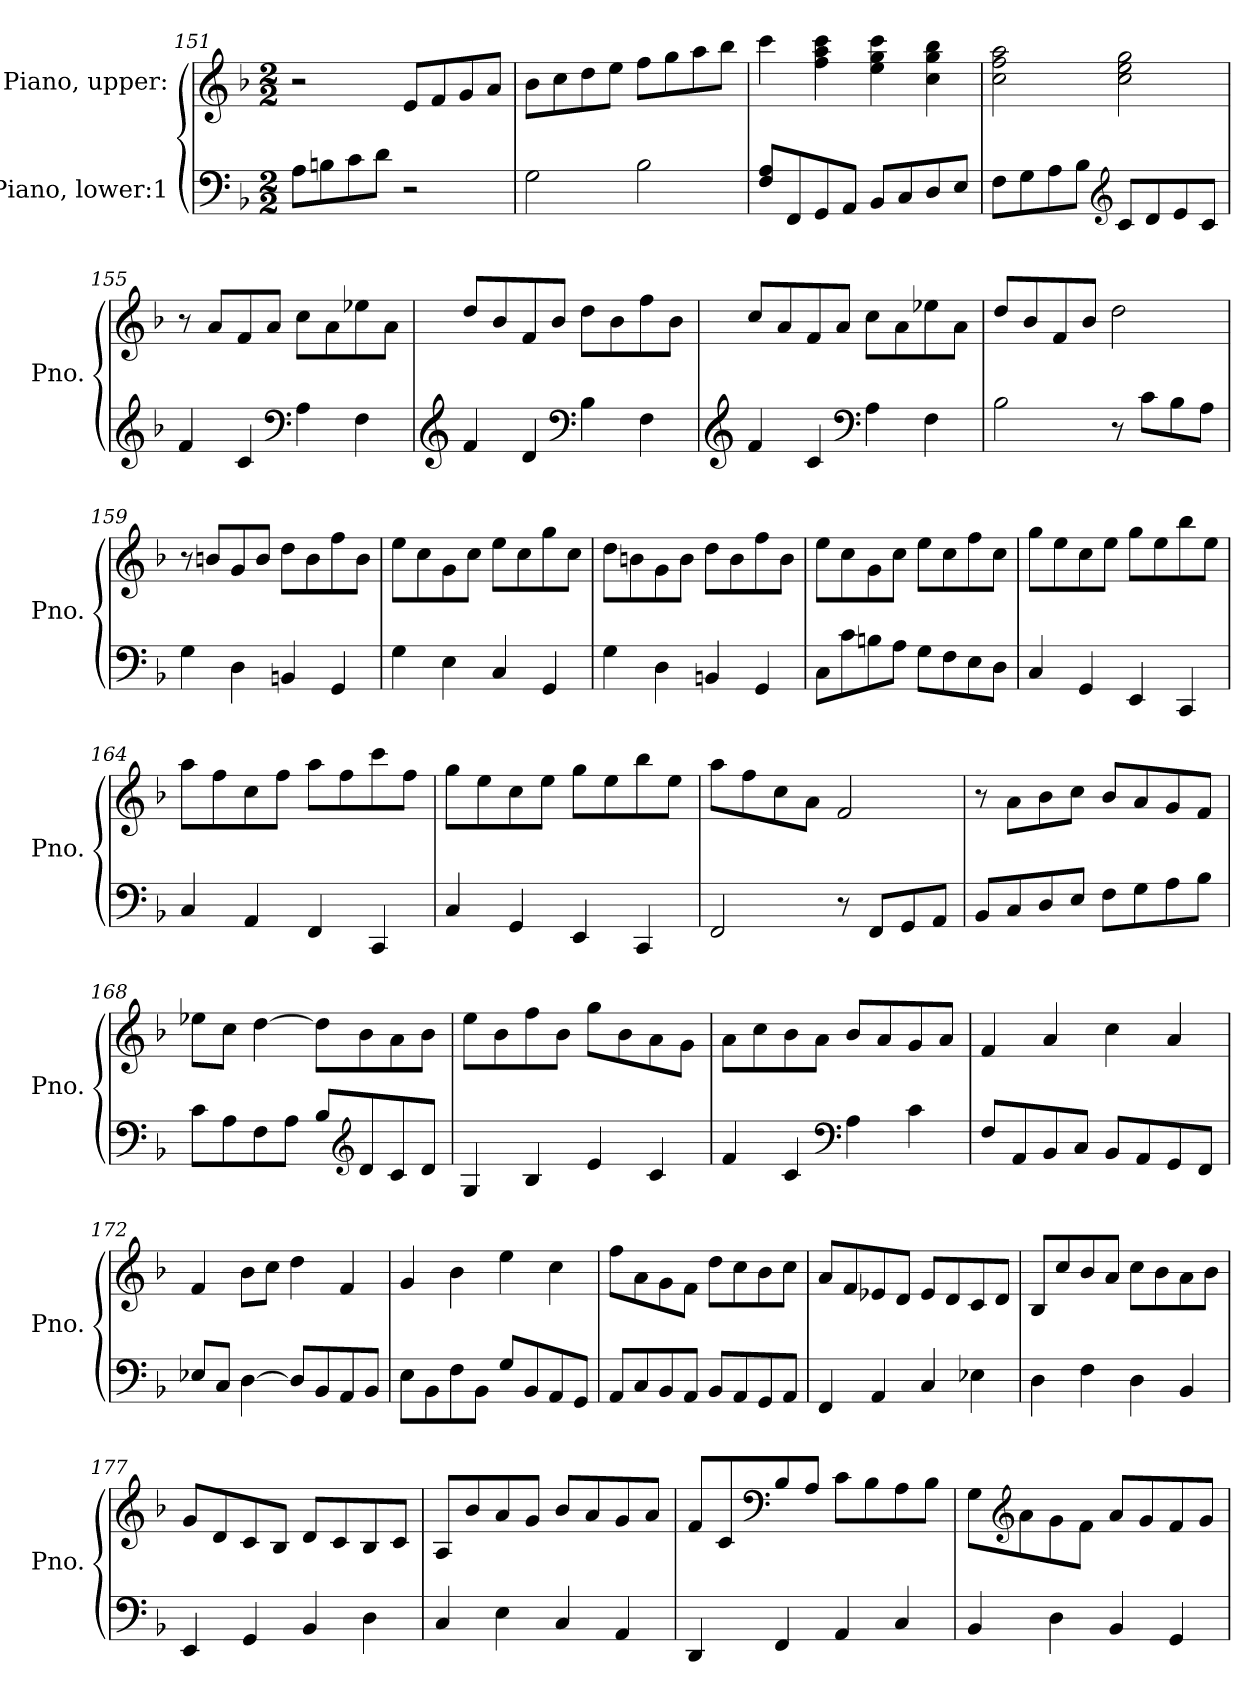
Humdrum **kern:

**kern	**kern
*part2	*part1
*staff2	*staff1
*I"Piano, lower:1	*I"Piano, upper:
*I'Pno.	*I'Pno.
*clefF4	*clefG2
*k[b-]	*k[b-]
*M2/2	*M2/2
=151	=151
8A\L	2r
8Bn\	.
8c\	.
8d\J	.
2r	8e/L
.	8f/
.	8g/
.	8a/J
=152	=152
2G\	8b-\L
.	8cc\
.	8dd\
.	8ee\J
2B-\	8ff\L
.	8gg\
.	8aa\
.	8bb-\J
=153	=153
8F/ 8A/L	4ccc\
8FF/	.
8GG/	4ff\ 4aa\ 4ccc\
8AA/J	.
8BB-/L	4ee\ 4gg\ 4ccc\
8C/	.
8D/	4cc\ 4gg\ 4bb-\
8E/J	.
!!LO:PB:g=z
=154	=154
8F\L	2cc\ 2ff\ 2aa\
8G\	.
8A\	.
8B-\J	.
*clefG2	*
8c/L	2cc\ 2ee\ 2gg\
8d/	.
8e/	.
8c/J	.
=155	=155
4f/	8r
.	8a/L
4c/	8f/
.	8a/J
*clefF4	*
4A\	8cc\L
.	8a\
4F\	8ee-X\
.	8a\J
=156	=156
*clefG2	*
4f/	8dd/L
.	8b-/
4d/	8f/
.	8b-/J
*clefF4	*
4B-\	8dd\L
.	8b-\
4F\	8ff\
.	8b-\J
=157	=157
*clefG2	*
4f/	8cc/L
.	8a/
4c/	8f/
.	8a/J
*clefF4	*
4A\	8cc\L
.	8a\
4F\	8ee-X\
.	8a\J
!!LO:LB:g=z
=158	=158
2B-\	8dd/L
.	8b-/
.	8f/
.	8b-/J
8r	2dd\
8c\L	.
8B-\	.
8A\J	.
=159	=159
4G\	8r
.	8bn/L
4D\	8g/
.	8b/J
4BBn/	8dd\L
.	8b\
4GG/	8ff\
.	8b\J
=160	=160
4G\	8ee\L
.	8cc\
4E\	8g\
.	8cc\J
4C/	8ee\L
.	8cc\
4GG/	8gg\
.	8cc\J
=161	=161
4G\	8dd\L
.	8bn\
4D\	8g\
.	8b\J
4BBn/	8dd\L
.	8b\
4GG/	8ff\
.	8b\J
=162	=162
8C\L	8ee\L
8c\	8cc\
8Bn\	8g\
8A\J	8cc\J
8G\L	8ee\L
8F\	8cc\
8E\	8ff\
8D\J	8cc\J
!!LO:LB:g=z
=163	=163
4C/	8gg\L
.	8ee\
4GG/	8cc\
.	8ee\J
4EE/	8gg\L
.	8ee\
4CC/	8bb-\
.	8ee\J
=164	=164
4C/	8aa\L
.	8ff\
4AA/	8cc\
.	8ff\J
4FF/	8aa\L
.	8ff\
4CC/	8ccc\
.	8ff\J
=165	=165
4C/	8gg\L
.	8ee\
4GG/	8cc\
.	8ee\J
4EE/	8gg\L
.	8ee\
4CC/	8bb-\
.	8ee\J
=166	=166
2FF/	8aa\L
.	8ff\
.	8cc\
.	8a\J
8r	2f/
8FF/L	.
8GG/	.
8AA/J	.
=167	=167
8BB-/L	8r
8C/	8a\L
8D/	8b-\
8E/J	8cc\J
8F\L	8b-/L
8G\	8a/
8A\	8g/
8B-\J	8f/J
!!LO:LB:g=z
=168	=168
8c\L	8ee-X\L
8A\	8cc\J
8F\	[4dd\
8A\J	.
8B-/L	8dd\L]
*clefG2	*
8d/	8b-\
8c/	8a\
8d/J	8b-\J
=169	=169
4G/	8ee\L
.	8b-\
4B-/	8ff\
.	8b-\J
4e/	8gg\L
.	8b-\
4c/	8a\
.	8g\J
=170	=170
4f/	8a\L
.	8cc\
4c/	8b-\
.	8a\J
*clefF4	*
4A\	8b-/L
.	8a/
4c\	8g/
.	8a/J
=171	=171
8F/L	4f/
8AA/	.
8BB-/	4a/
8C/J	.
8BB-/L	4cc\
8AA/	.
8GG/	4a/
8FF/J	.
!!LO:LB:g=z
=172	=172
8E-X/L	4f/
8C/J	.
[4D\	8b-\L
.	8cc\J
8D/L]	4dd\
8BB-/	.
8AA/	4f/
8BB-/J	.
=173	=173
8E\L	4g/
8BB-\	.
8F\	4b-\
8BB-\J	.
8G/L	4ee\
8BB-/	.
8AA/	4cc\
8GG/J	.
=174	=174
8AA/L	8ff\L
8C/	8a\
8BB-/	8g\
8AA/J	8f\J
8BB-/L	8dd\L
8AA/	8cc\
8GG/	8b-\
8AA/J	8cc\J
=175	=175
4FF/	8a/L
.	8f/
4AA/	8e-X/
.	8d/J
4C/	8e-/L
.	8d/
4E-X\	8c/
.	8d/J
=176	=176
4D\	8B-/L
.	8cc/
4F\	8b-/
.	8a/J
4D\	8cc\L
.	8b-\
4BB-/	8a\
.	8b-\J
!!LO:LB:g=z
=177	=177
4EE/	8g/L
.	8d/
4GG/	8c/
.	8B-/J
4BB-/	8d/L
.	8c/
4D\	8B-/
.	8c/J
=178	=178
4C/	8A/L
.	8b-/
4E\	8a/
.	8g/J
4C/	8b-/L
.	8a/
4AA/	8g/
.	8a/J
=179	=179
4DD/	8f/L
.	8c/
*	*clefF4
4FF/	8B-/
.	8A/J
4AA/	8c\L
.	8B-\
4C/	8A\
.	8B-\J
=180	=180
4BB-/	8G\L
*	*clefG2
.	8a\
4D\	8g\
.	8f\J
4BB-/	8a/L
.	8g/
4GG/	8f/
.	8g/J
=	=
*-	*-
